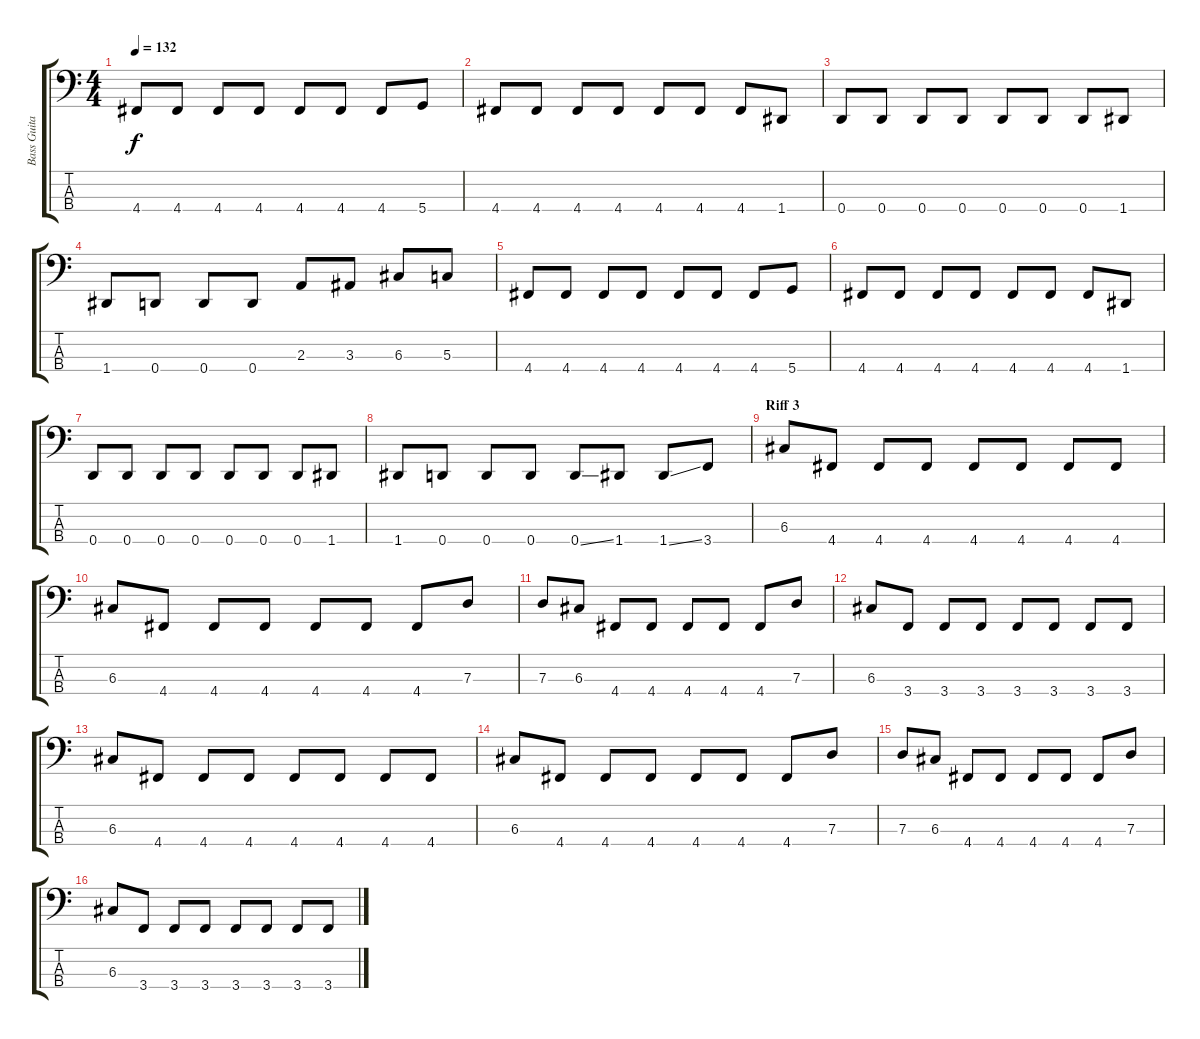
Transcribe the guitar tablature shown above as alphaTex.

\track ("Bass Guitar" "Bass Guita") {instrument electricbasspick}
\staff {score tabs}
\tuning (F2 C2 G1 D1) {hide}
\ts (4 4)
\tempo 132
\clef f4
\ks c
4.4.8{dy f} 4.4.8 4.4.8 4.4.8 4.4.8 4.4.8 4.4.8 5.4.8 |
4.4.8 4.4.8 4.4.8 4.4.8 4.4.8 4.4.8 4.4.8 1.4.8 |
0.4.8 0.4.8 0.4.8 0.4.8 0.4.8 0.4.8 0.4.8 1.4.8 |
1.4.8 0.4.8 0.4.8 0.4.8 2.3.8 3.3.8 6.3.8 5.3.8 |
4.4.8 4.4.8 4.4.8 4.4.8 4.4.8 4.4.8 4.4.8 5.4.8 |
4.4.8 4.4.8 4.4.8 4.4.8 4.4.8 4.4.8 4.4.8 1.4.8 |
0.4.8 0.4.8 0.4.8 0.4.8 0.4.8 0.4.8 0.4.8 1.4.8 |
1.4.8 0.4.8 0.4.8 0.4.8 0.4{ss}.8 1.4.8 1.4{ss}.8 3.4.8 |
\section ("" "Riff 3")
6.3.8 4.4.8 4.4.8 4.4.8 4.4.8 4.4.8 4.4.8 4.4.8 |
6.3.8 4.4.8 4.4.8 4.4.8 4.4.8 4.4.8 4.4.8 7.3.8 |
7.3.8 6.3.8 4.4.8 4.4.8 4.4.8 4.4.8 4.4.8 7.3.8 |
6.3.8 3.4.8 3.4.8 3.4.8 3.4.8 3.4.8 3.4.8 3.4.8 |
6.3.8 4.4.8 4.4.8 4.4.8 4.4.8 4.4.8 4.4.8 4.4.8 |
6.3.8 4.4.8 4.4.8 4.4.8 4.4.8 4.4.8 4.4.8 7.3.8 |
7.3.8 6.3.8 4.4.8 4.4.8 4.4.8 4.4.8 4.4.8 7.3.8 |
6.3.8 3.4.8 3.4.8 3.4.8 3.4.8 3.4.8 3.4.8 3.4.8
